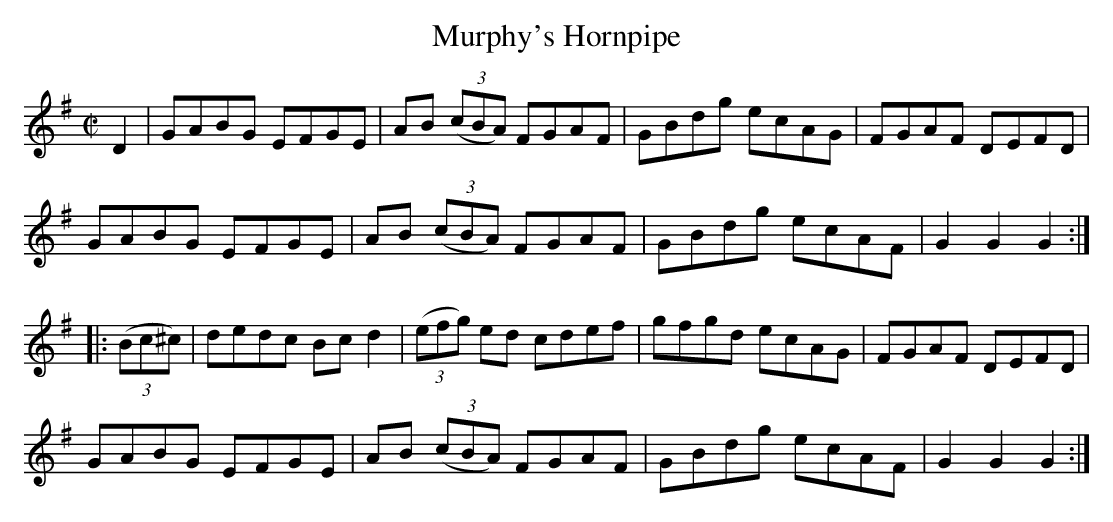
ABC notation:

X:1
U: ~ = !turn!
T:Murphy's Hornpipe
M:C|
L:1/8
K:G
D2 | GABG EFGE | AB ((3cBA) FGAF | GBdg ecAG | FGAF DEFD |
GABG EFGE | AB ((3cBA) FGAF | GBdg ecAF | G2 G2 G2 ::
((3Bc^c) | dedc Bc d2 | ((3efg) ed cdef | gfgd ecAG | FGAF DEFD |
GABG EFGE | AB ((3cBA) FGAF | GBdg ecAF | G2 G2 G2 :|]
